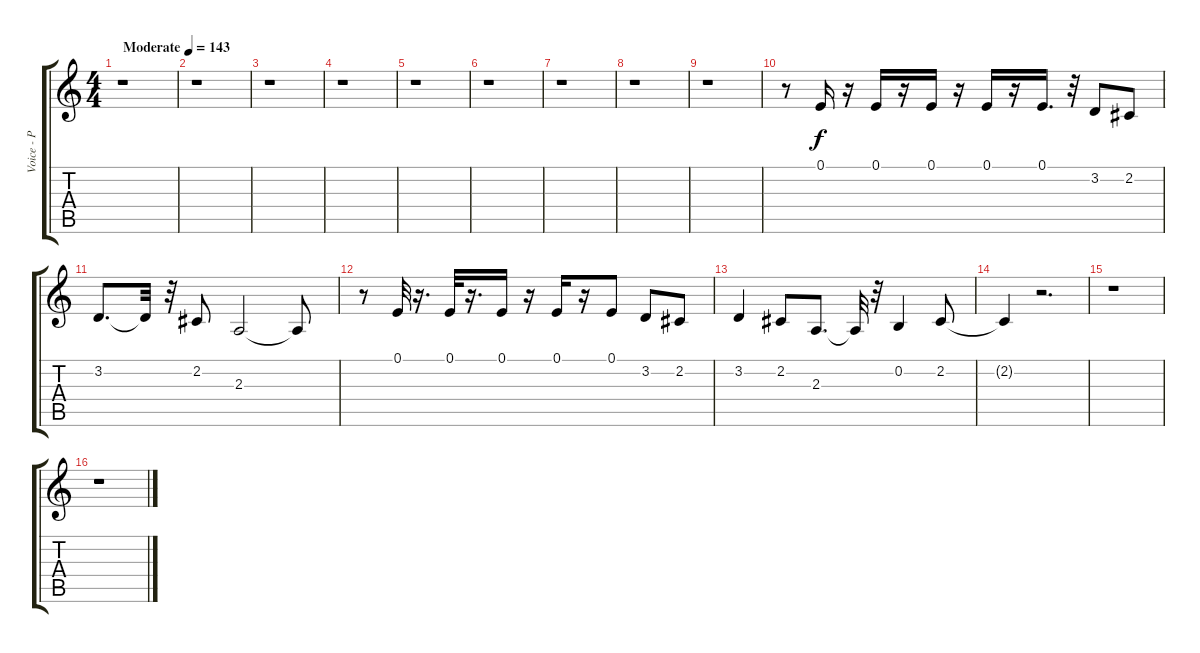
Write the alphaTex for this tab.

\track ("Voice - P" "Voice - P") {instrument pad3polysynth}
\staff {score tabs}
\tuning (E4 B3 G3 D3 A2 E2) {hide}
\ts (4 4)
\tempo (143 "Moderate")
\clef g2
\ks c
r.1{dy f instrument pad3polysynth} |
r.1 |
r.1 |
r.1 |
r.1 |
r.1 |
r.1 |
r.1 |
r.1 |
r.8 0.1.16 r.16 0.1.16 r.16 0.1.16 r.16 0.1.16 r.16 0.1.16{d} r.32 3.2.8 2.2.8 |
3.2.8{d} 3.2{t}.32 r.32 2.2.8 2.3.2 2.3{t}.8 |
r.8 0.1.32 r.16{d} 0.1.32 r.16{d} 0.1.16 r.16 0.1.16 r.16 0.1.8 3.2.8 2.2.8 |
3.2.4 2.2.8 2.3.8{d} 2.3{t}.32 r.32 0.2.4 2.2.8 |
2.2{t}.4 r.2{d} |
r.1 |
r.1
